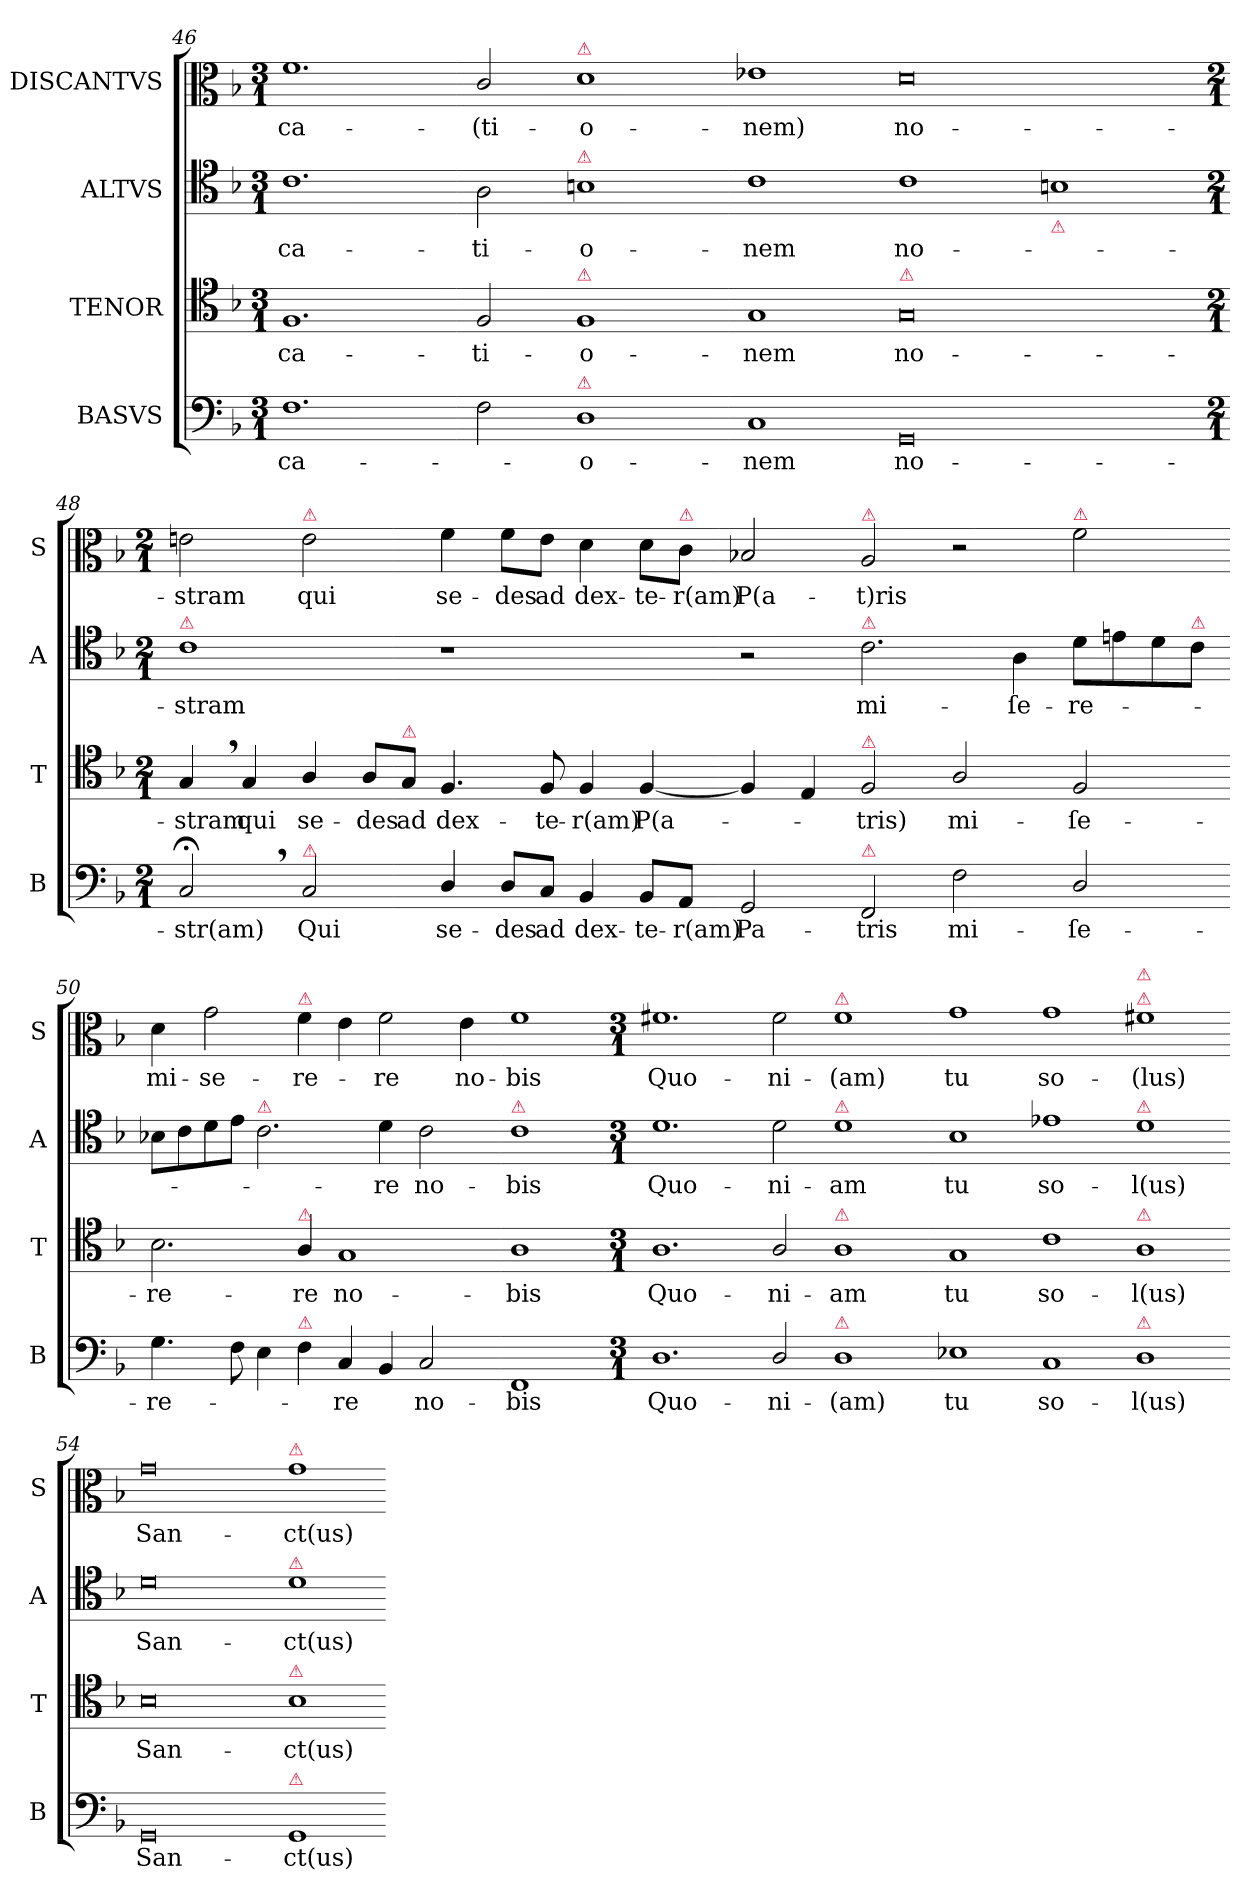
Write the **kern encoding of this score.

**kern	**text	**kern	**text	**kern	**text	**kern	**text
*part4	*part4	*part3	*part3	*part2	*part2	*part1	*part1
*staff4	*staff4	*staff3	*staff3	*staff2	*staff2	*staff1	*staff1
*I"BASVS	*	*I"TENOR	*	*I"ALTVS	*	*I"DISCANTVS	*
*I'B	*	*I'T	*	*I'A	*	*I'S	*
*clefF4	*	*clefC4	*	*clefC4	*	*clefC3	*
*k[b-]	*	*k[b-]	*	*k[b-]	*	*k[b-]	*
*F:ion	*	*F:ion	*	*F:ion	*	*F:ion	*
*M3/1	*	*M3/1	*	*M3/1	*	*M3/1	*
=46	=46	=46	=46	=46	=46	=46	=46
1.F	-ca-	1.F	-ca-	1.c	-ca-	1.f	-ca-
2F\	.	2F/	-ti-	2A\	-ti-	2c/	-(ti-
!	!	!	!	!	!	!LO:TX:a:color=crimson:t=⚠	!
!	!	!	!	!LO:TX:a:color=crimson:t=⚠	!	!	!
!	!	!LO:TX:a:color=crimson:t=⚠	!	!	!	!	!
!LO:TX:a:color=crimson:t=⚠	!	!	!	!	!	!	!
1D	-o-	1F	-o-	1Bn	-o-	1d	-o-
=47-	=47-	=47-	=47-	=47-	=47-	=47-	=47-
1C	-nem	1G	-nem	1c	-nem	1e-X	-nem)
!	!	!LO:TX:a:color=crimson:t=⚠	!	!	!	!	!
0GG	no-	0G	no-	1c	no-	0d	no-
!	!	!	!	!LO:TX:b:color=crimson:t=⚠	!	!	!
.	.	.	.	1Bn	.	.	.
=48-	=48-	=48-	=48-	=48-	=48-	=48-	=48-
*M2/1	*	*M2/1	*	*M2/1	*	*M2/1	*
!	!	!	!	!LO:TX:a:color=crimson:t=⚠	!	!	!
2C;<,/	-str(am)	4G,/	-stram	1c	-stram	2en\	-stram
.	.	4G/	qui	.	.	.	.
!	!	!	!	!	!	!LO:TX:a:color=crimson:t=⚠	!
!LO:TX:a:color=crimson:t=⚠	!	!	!	!	!	!	!
2C/	Qui	4A/	se-	.	.	2e\	qui
.	.	8A/L	-des	.	.	.	.
!	!	!LO:TX:a:color=crimson:t=⚠	!	!	!	!	!
.	.	8G/J	ad	.	.	.	.
4D/	se-	4.F/	dex-	1r	.	4f\	se-
8D/L	-des	.	.	.	.	8f\L	-des
8C/J	ad	8F/	-te-	.	.	8e\J	ad
4BB-/	dex-	4F/	-r(am)	.	.	4d\	dex-
8BB-/L	-te-	[4F/	P(a-	.	.	8d\L	-te-
!	!	!	!	!	!	!LO:TX:a:color=crimson:t=⚠	!
8AA/J	-r(am)	.	.	.	.	8c\J	-r(am)
=49-	=49-	=49-	=49-	=49-	=49-	=49-	=49-
2GG/	Pa-	4F/]	.	2r	.	2B-X/	P(a-
.	.	4E/	.	.	.	.	.
!	!	!	!	!	!	!LO:TX:a:color=crimson:t=⚠	!
!	!	!	!	!LO:TX:a:color=crimson:t=⚠	!	!	!
!	!	!LO:TX:a:color=crimson:t=⚠	!	!	!	!	!
!LO:TX:a:color=crimson:t=⚠	!	!	!	!	!	!	!
2FF/	-tris	2F/	-tris)	2.c\	mi-	2A/	-t)ris
2F\	mi-	2A/	mi-	.	.	2r	.
.	.	.	.	4A\	-ſe-	.	.
!	!	!	!	!	!	!LO:TX:a:color=crimson:t=⚠	!
2D/	-ſe-	2F/	-ſe-	8d\L	-re-	2f\	.
.	.	.	.	8en\	.	.	.
.	.	.	.	8d\	.	.	.
!	!	!	!	!LO:TX:a:color=crimson:t=⚠	!	!	!
.	.	.	.	8c\J	.	.	.
=50-	=50-	=50-	=50-	=50-	=50-	=50-	=50-
4.G\	-re-	2.B-\	-re-	8B-X\L	.	4d\	mi-
.	.	.	.	8c\	.	.	.
.	.	.	.	8d\	.	2g\	-se-
8F\	.	.	.	8e\J	.	.	.
!	!	!	!	!LO:TX:a:color=crimson:t=⚠	!	!	!
4E\	.	.	.	2.c\	.	.	.
!	!	!	!	!	!	!LO:TX:a:color=crimson:t=⚠	!
!	!	!LO:TX:a:color=crimson:t=⚠	!	!	!	!	!
!LO:TX:a:color=crimson:t=⚠	!	!	!	!	!	!	!
4F\	.	4A/	-re	.	.	4f\	-re-
4C/	-re	1G	no-	.	.	4e\	.
4BB-/	.	.	.	4d\	re	2f\	-re
2C/	no-	.	.	2c\	no-	.	.
.	.	.	.	.	.	4e\	no-
=51-	=51-	=51-	=51-	=51-	=51-	=51-	=51-
!	!	!	!	!LO:TX:a:color=crimson:t=⚠	!	!	!
1FF	-bis	1A	-bis	1c	-bis	1f	-bis
=52-	=52-	=52-	=52-	=52-	=52-	=52-	=52-
*M3/1	*	*M3/1	*	*M3/1	*	*M3/1	*
1.D	Quo-	1.A	Quo-	1.d	Quo-	1.f#X	Quo-
2D/	-ni-	2A/	-ni-	2d\	-ni-	2f#\	-ni-
!	!	!	!	!	!	!LO:TX:a:color=crimson:t=⚠	!
!	!	!	!	!LO:TX:a:color=crimson:t=⚠	!	!	!
!	!	!LO:TX:a:color=crimson:t=⚠	!	!	!	!	!
!LO:TX:a:color=crimson:t=⚠	!	!	!	!	!	!	!
1D	-(am)	1A	-am	1d	-am	1f#	-(am)
=53-	=53-	=53-	=53-	=53-	=53-	=53-	=53-
1E-X	tu	1G	tu	1B-	tu	1g	tu
1C	so-	1c	so-	1e-X	so-	1g	so-
!	!	!	!	!	!	!LO:TX:a:color=crimson:t=⚠	!
!	!	!	!	!	!	!LO:TX:a:color=crimson:t=⚠	!
!	!	!	!	!LO:TX:a:color=crimson:t=⚠	!	!	!
!	!	!LO:TX:a:color=crimson:t=⚠	!	!	!	!	!
!LO:TX:a:color=crimson:t=⚠	!	!	!	!	!	!	!
1D	-l(us)	1A	-l(us)	1d	-l(us)	1f#X	-(lus)
=54-	=54-	=54-	=54-	=54-	=54-	=54-	=54-
0GG	San-	0B-	San-	0d	San-	0g	San-
!	!	!	!	!	!	!LO:TX:a:color=crimson:t=⚠	!
!	!	!	!	!LO:TX:a:color=crimson:t=⚠	!	!	!
!	!	!LO:TX:a:color=crimson:t=⚠	!	!	!	!	!
!LO:TX:a:color=crimson:t=⚠	!	!	!	!	!	!	!
1GG	-ct(us)	1B-	-ct(us)	1d	-ct(us)	1g	-ct(us)
=-	=-	=-	=-	=-	=-	=-	=-
*-	*-	*-	*-	*-	*-	*-	*-
